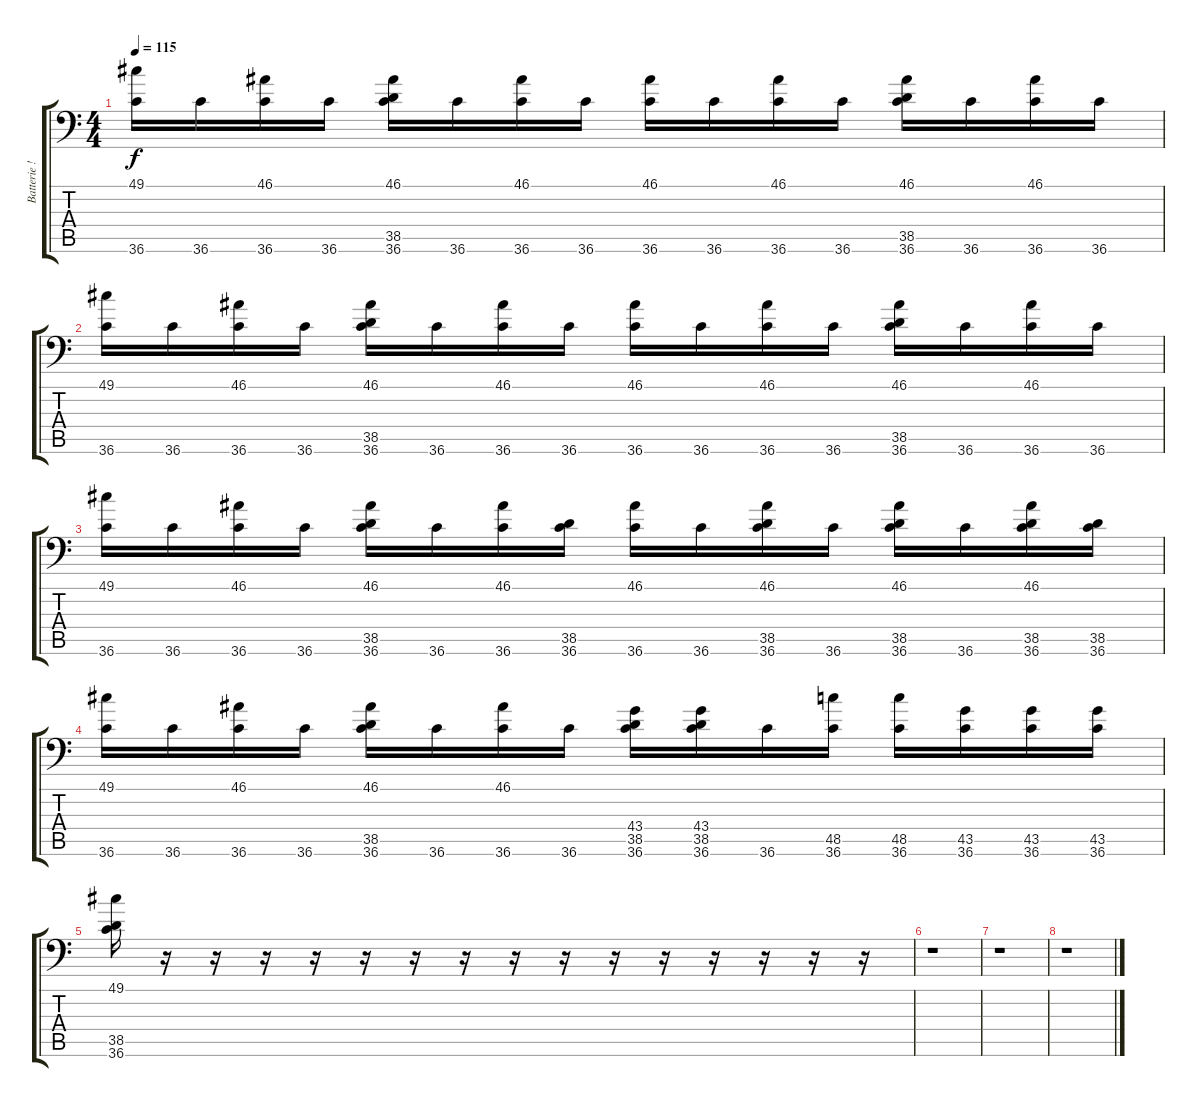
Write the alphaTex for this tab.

\track ("Batterie !!" "Batterie !") {instrument acousticgrandpiano}
\staff {score tabs}
\tuning (C-1 C-1 C-1 C-1 C-1 C-1) {hide}
\ts (4 4)
\tempo 115
\clef f4
\ks c
(49.1 36.6).16{dy f} 36.6.16 (46.1 36.6).16 36.6.16 (46.1 38.5 36.6).16 36.6.16 (46.1 36.6).16 36.6.16 (46.1 36.6).16 36.6.16 (46.1 36.6).16 36.6.16 (46.1 38.5 36.6).16 36.6.16 (46.1 36.6).16 36.6.16 |
(49.1 36.6).16 36.6.16 (46.1 36.6).16 36.6.16 (46.1 38.5 36.6).16 36.6.16 (46.1 36.6).16 36.6.16 (46.1 36.6).16 36.6.16 (46.1 36.6).16 36.6.16 (46.1 38.5 36.6).16 36.6.16 (46.1 36.6).16 36.6.16 |
(49.1 36.6).16 36.6.16 (46.1 36.6).16 36.6.16 (46.1 38.5 36.6).16 36.6.16 (46.1 36.6).16 (38.5 36.6).16 (46.1 36.6).16 36.6.16 (46.1 38.5 36.6).16 36.6.16 (46.1 38.5 36.6).16 36.6.16 (46.1 38.5 36.6).16 (38.5 36.6).16 |
(49.1 36.6).16 36.6.16 (46.1 36.6).16 36.6.16 (46.1 38.5 36.6).16 36.6.16 (46.1 36.6).16 36.6.16 (43.4 38.5 36.6).16 (43.4 38.5 36.6).16 36.6.16 (48.5 36.6).16 (48.5 36.6).16 (43.5 36.6).16 (43.5 36.6).16 (43.5 36.6).16 |
(49.1 38.5 36.6).16 r.16 r.16 r.16 r.16 r.16 r.16 r.16 r.16 r.16 r.16 r.16 r.16 r.16 r.16 r.16 |
r.1 |
r.1 |
r.1
